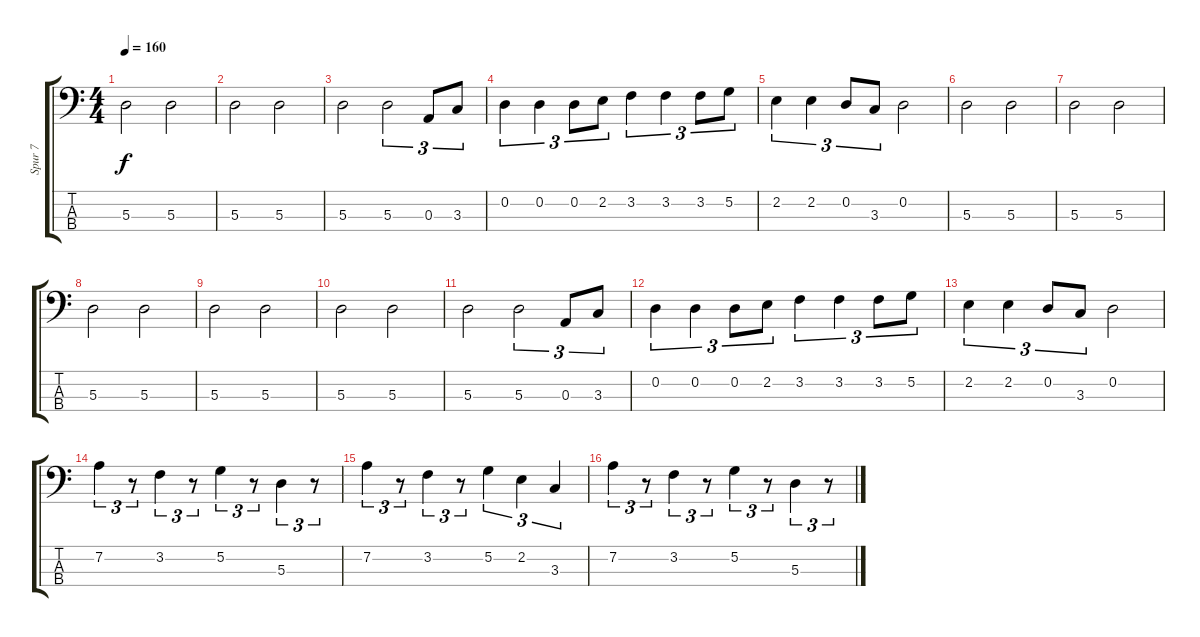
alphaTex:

\track ("Spur 7" "Spur 7") {instrument electricbassfinger}
\staff {score tabs}
\tuning (G2 D2 A1 E1) {hide}
\ts (4 4)
\tempo 160
\clef f4
\ks c
5.3.2{dy f} 5.3.2 |
5.3.2 5.3.2 |
5.3.2 5.3.2{tu (3 2)} 0.3.8{tu (3 2)} 3.3.8{tu (3 2)} |
0.2.4{tu (3 2)} 0.2.4{tu (3 2)} 0.2.8{tu (3 2)} 2.2.8{tu (3 2)} 3.2.4{tu (3 2)} 3.2.4{tu (3 2)} 3.2.8{tu (3 2)} 5.2.8{tu (3 2)} |
2.2.4{tu (3 2)} 2.2.4{tu (3 2)} 0.2.8{tu (3 2)} 3.3.8{tu (3 2)} 0.2.2 |
5.3.2 5.3.2 |
5.3.2 5.3.2 |
5.3.2 5.3.2 |
5.3.2 5.3.2 |
5.3.2 5.3.2 |
5.3.2 5.3.2{tu (3 2)} 0.3.8{tu (3 2)} 3.3.8{tu (3 2)} |
0.2.4{tu (3 2)} 0.2.4{tu (3 2)} 0.2.8{tu (3 2)} 2.2.8{tu (3 2)} 3.2.4{tu (3 2)} 3.2.4{tu (3 2)} 3.2.8{tu (3 2)} 5.2.8{tu (3 2)} |
2.2.4{tu (3 2)} 2.2.4{tu (3 2)} 0.2.8{tu (3 2)} 3.3.8{tu (3 2)} 0.2.2 |
7.2.4{tu (3 2)} r.8{tu (3 2)} 3.2.4{tu (3 2)} r.8{tu (3 2)} 5.2.4{tu (3 2)} r.8{tu (3 2)} 5.3.4{tu (3 2)} r.8{tu (3 2)} |
7.2.4{tu (3 2)} r.8{tu (3 2)} 3.2.4{tu (3 2)} r.8{tu (3 2)} 5.2.4{tu (3 2)} 2.2.4{tu (3 2)} 3.3.4{tu (3 2)} |
7.2.4{tu (3 2)} r.8{tu (3 2)} 3.2.4{tu (3 2)} r.8{tu (3 2)} 5.2.4{tu (3 2)} r.8{tu (3 2)} 5.3.4{tu (3 2)} r.8{tu (3 2)}
